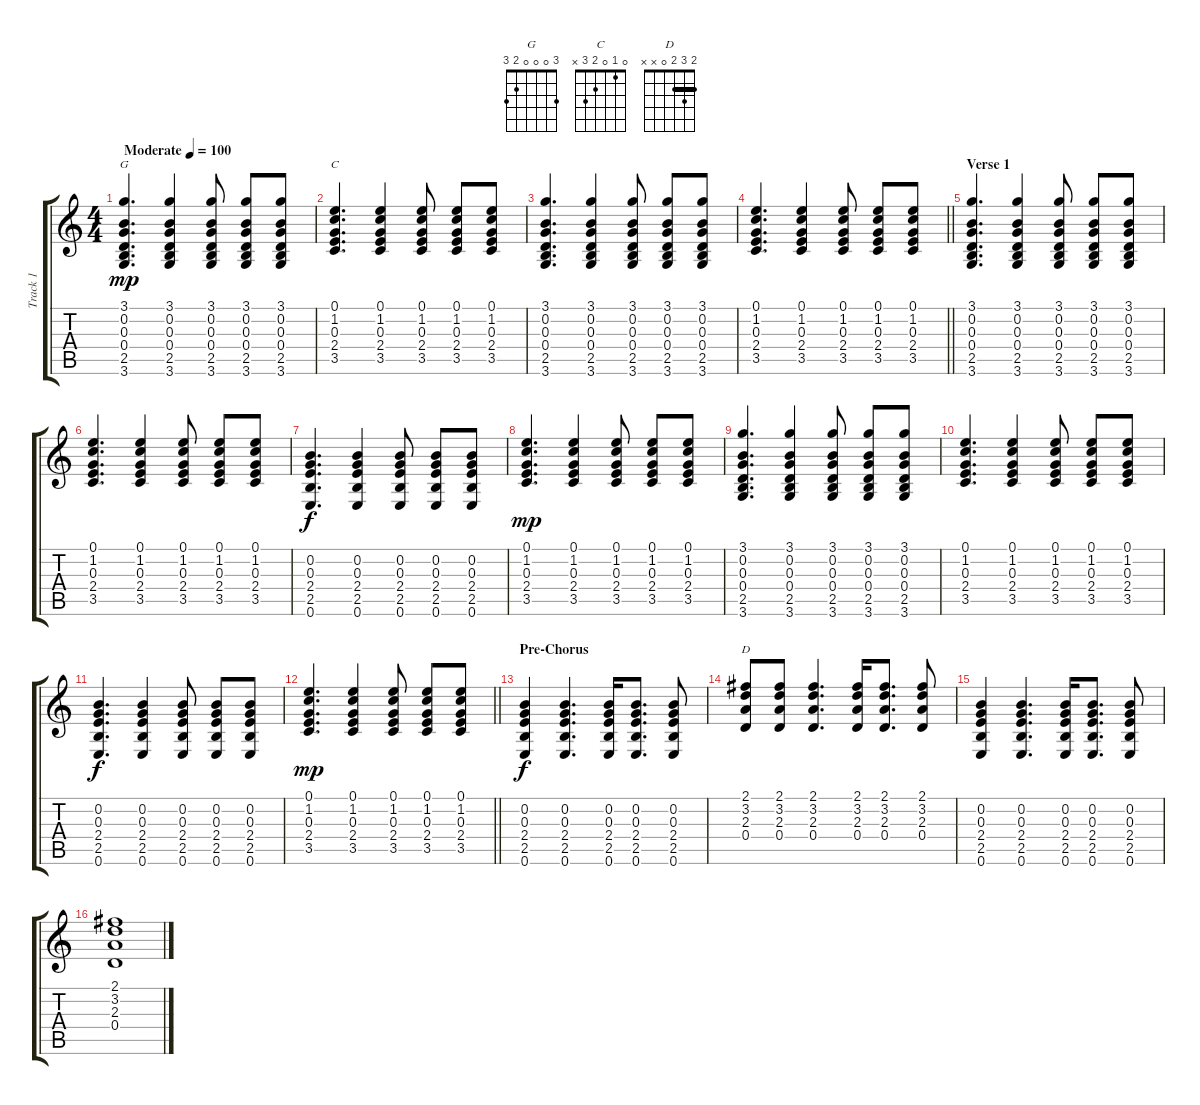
\track ("Track 1" "Track 1") {instrument acousticguitarsteel}
\staff {score tabs}
\tuning (E4 B3 G3 D3 A2 E2) {hide}
\chord ("G" 3 0 0 0 2 3)
\chord ("C" 0 1 0 2 3 x)
\chord ("D" 2 3 2 0 x x) {barre 2}
\ts (4 4)
\tempo (100 "Moderate")
\clef g2
\ks c
(3.1 0.2 0.3 0.4 2.5 3.6).4{d ch "G" dy mp instrument acousticguitarsteel} (3.1 0.2 0.3 0.4 2.5 3.6).4 (3.1 0.2 0.3 0.4 2.5 3.6).8 (3.1 0.2 0.3 0.4 2.5 3.6).8 (3.1 0.2 0.3 0.4 2.5 3.6).8 |
(0.1 1.2 0.3 2.4 3.5).4{d ch "C"} (0.1 1.2 0.3 2.4 3.5).4 (0.1 1.2 0.3 2.4 3.5).8 (0.1 1.2 0.3 2.4 3.5).8 (0.1 1.2 0.3 2.4 3.5).8 |
(3.1 0.2 0.3 0.4 2.5 3.6).4{d} (3.1 0.2 0.3 0.4 2.5 3.6).4 (3.1 0.2 0.3 0.4 2.5 3.6).8 (3.1 0.2 0.3 0.4 2.5 3.6).8 (3.1 0.2 0.3 0.4 2.5 3.6).8 |
\barLineRight lightlight
(0.1 1.2 0.3 2.4 3.5).4{d} (0.1 1.2 0.3 2.4 3.5).4 (0.1 1.2 0.3 2.4 3.5).8 (0.1 1.2 0.3 2.4 3.5).8 (0.1 1.2 0.3 2.4 3.5).8 |
\section ("" "Verse 1")
(3.1 0.2 0.3 0.4 2.5 3.6).4{d} (3.1 0.2 0.3 0.4 2.5 3.6).4 (3.1 0.2 0.3 0.4 2.5 3.6).8 (3.1 0.2 0.3 0.4 2.5 3.6).8 (3.1 0.2 0.3 0.4 2.5 3.6).8 |
(0.1 1.2 0.3 2.4 3.5).4{d} (0.1 1.2 0.3 2.4 3.5).4 (0.1 1.2 0.3 2.4 3.5).8 (0.1 1.2 0.3 2.4 3.5).8 (0.1 1.2 0.3 2.4 3.5).8 |
(0.2 0.3 2.4 2.5 0.6).4{d dy f} (0.2 0.3 2.4 2.5 0.6).4 (0.2 0.3 2.4 2.5 0.6).8 (0.2 0.3 2.4 2.5 0.6).8 (0.2 0.3 2.4 2.5 0.6).8 |
(0.1 1.2 0.3 2.4 3.5).4{d dy mp} (0.1 1.2 0.3 2.4 3.5).4 (0.1 1.2 0.3 2.4 3.5).8 (0.1 1.2 0.3 2.4 3.5).8 (0.1 1.2 0.3 2.4 3.5).8 |
(3.1 0.2 0.3 0.4 2.5 3.6).4{d} (3.1 0.2 0.3 0.4 2.5 3.6).4 (3.1 0.2 0.3 0.4 2.5 3.6).8 (3.1 0.2 0.3 0.4 2.5 3.6).8 (3.1 0.2 0.3 0.4 2.5 3.6).8 |
(0.1 1.2 0.3 2.4 3.5).4{d} (0.1 1.2 0.3 2.4 3.5).4 (0.1 1.2 0.3 2.4 3.5).8 (0.1 1.2 0.3 2.4 3.5).8 (0.1 1.2 0.3 2.4 3.5).8 |
(0.2 0.3 2.4 2.5 0.6).4{d dy f} (0.2 0.3 2.4 2.5 0.6).4 (0.2 0.3 2.4 2.5 0.6).8 (0.2 0.3 2.4 2.5 0.6).8 (0.2 0.3 2.4 2.5 0.6).8 |
\barLineRight lightlight
(0.1 1.2 0.3 2.4 3.5).4{d dy mp} (0.1 1.2 0.3 2.4 3.5).4 (0.1 1.2 0.3 2.4 3.5).8 (0.1 1.2 0.3 2.4 3.5).8 (0.1 1.2 0.3 2.4 3.5).8 |
\section ("" "Pre-Chorus")
(0.2 0.3 2.4 2.5 0.6).4{dy f} (0.2 0.3 2.4 2.5 0.6).4{d} (0.2 0.3 2.4 2.5 0.6).16 (0.2 0.3 2.4 2.5 0.6).8{d} (0.2 0.3 2.4 2.5 0.6).8 |
(2.1 3.2 2.3 0.4).8{ch "D"} (2.1 3.2 2.3 0.4).8 (2.1 3.2 2.3 0.4).4{d} (2.1 3.2 2.3 0.4).16 (2.1 3.2 2.3 0.4).8{d} (2.1 3.2 2.3 0.4).8 |
(0.2 0.3 2.4 2.5 0.6).4 (0.2 0.3 2.4 2.5 0.6).4{d} (0.2 0.3 2.4 2.5 0.6).16 (0.2 0.3 2.4 2.5 0.6).8{d} (0.2 0.3 2.4 2.5 0.6).8 |
(2.1 3.2 2.3 0.4).1
